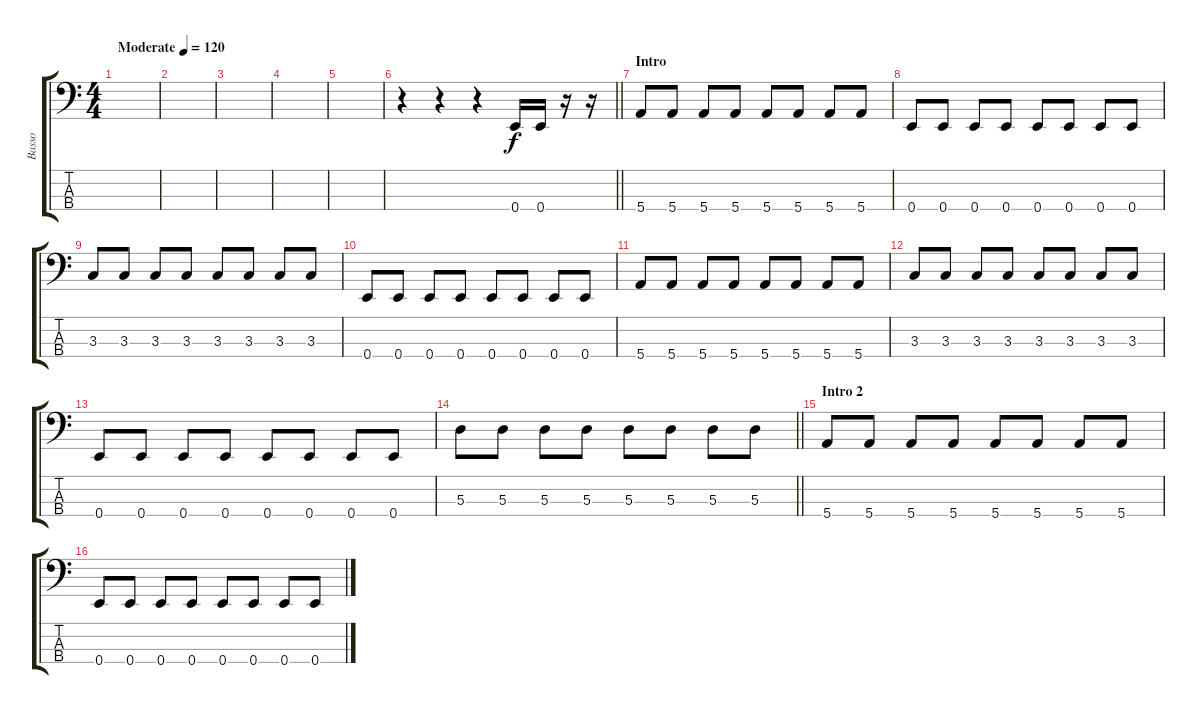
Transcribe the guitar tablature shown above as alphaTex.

\track ("Basso" "Basso") {instrument electricbassfinger}
\staff {score tabs}
\tuning (G2 D2 A1 E1) {hide}
\ts (4 4)
\tempo (120 "Moderate")
\clef f4
\ks c
|
|
|
|
|
\barLineRight lightlight
r.4 r.4 r.4 0.4.16 0.4.16 r.16 r.16 |
\section ("" "Intro")
5.4.8 5.4.8 5.4.8 5.4.8 5.4.8 5.4.8 5.4.8 5.4.8 |
0.4.8 0.4.8 0.4.8 0.4.8 0.4.8 0.4.8 0.4.8 0.4.8 |
3.3.8 3.3.8 3.3.8 3.3.8 3.3.8 3.3.8 3.3.8 3.3.8 |
0.4.8 0.4.8 0.4.8 0.4.8 0.4.8 0.4.8 0.4.8 0.4.8 |
5.4.8 5.4.8 5.4.8 5.4.8 5.4.8 5.4.8 5.4.8 5.4.8 |
3.3.8 3.3.8 3.3.8 3.3.8 3.3.8 3.3.8 3.3.8 3.3.8 |
0.4.8 0.4.8 0.4.8 0.4.8 0.4.8 0.4.8 0.4.8 0.4.8 |
\barLineRight lightlight
5.3.8 5.3.8 5.3.8 5.3.8 5.3.8 5.3.8 5.3.8 5.3.8 |
\section ("" "Intro 2")
5.4.8 5.4.8 5.4.8 5.4.8 5.4.8 5.4.8 5.4.8 5.4.8 |
0.4.8 0.4.8 0.4.8 0.4.8 0.4.8 0.4.8 0.4.8 0.4.8
